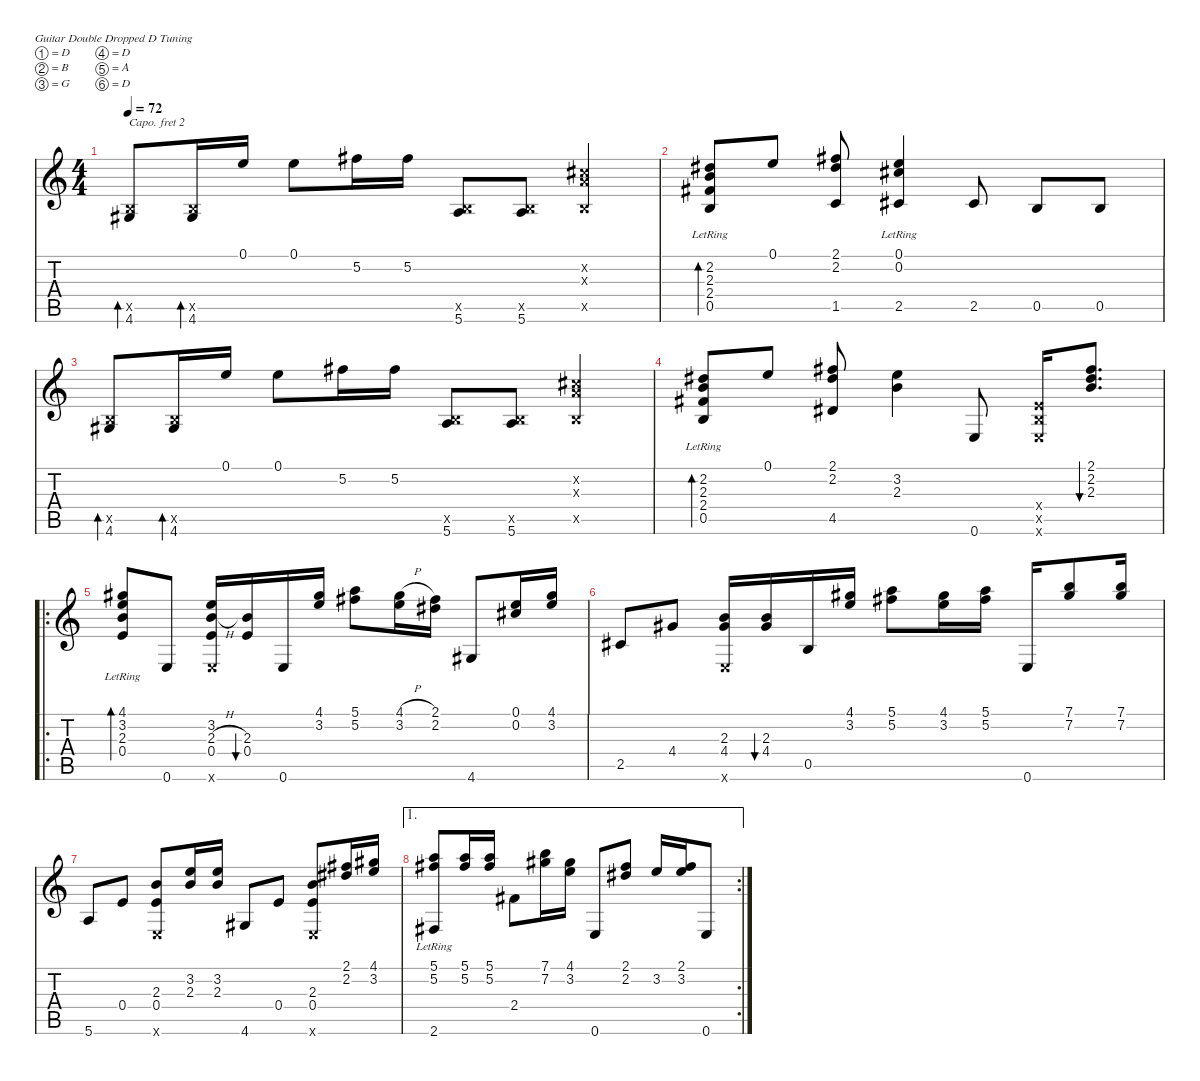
\defaultSystemsLayout 4
\hideDynamics
\bracketExtendMode nobrackets
\singleTrackTrackNamePolicy hidden
\multiTrackTrackNamePolicy hidden
\firstSystemTrackNameOrientation horizontal
\otherSystemsTrackNameOrientation horizontal
\extendBarLines
\chordDiagramsInScore
\track ("咄轟 1" "s.guit.") {instrument acousticguitarsteel}
\staff {score tabs}
\capo 2
\tuning (D4 B3 G3 D3 A2 D2)
\ts (4 4)
\tempo 72
\clef g2
\ks c
(0.5{x} 4.6{acc #}).8{bd 30 dy f beam Up} (0.5{x} 4.6{acc #}).16{bd 30 beam Up} 0.1.16{beam Up} 0.1.8{beam Down} 5.2{acc #}.16{beam Down} 5.2{acc #}.16{beam Down} (0.5{x} 5.6).8{beam Up} (0.5{x} 5.6).8{beam Up} (0.2{x acc #} 0.3{x} 0.5{x}).4{beam Up} |
(2.2{acc #} 2.3 2.4{lr acc #} 0.5).8{bd 120 beam Up} 0.1.8{beam Up} (2.1{acc #} 2.2{acc #} 1.5).8{beam Up} (0.1 0.2{acc #} 2.5{lr acc #}).4{beam Up} 2.5{acc #}.8{beam Up} 0.5.8{beam Up} 0.5.8{beam Up} |
(0.5{x} 4.6{acc #}).8{bd 30 beam Up} (0.5{x} 4.6{acc #}).16{bd 30 beam Up} 0.1.16{beam Up} 0.1.8{beam Down} 5.2{acc #}.16{beam Down} 5.2{acc #}.16{beam Down} (0.5{x} 5.6).8{beam Up} (0.5{x} 5.6).8{beam Up} (0.2{x acc #} 0.3{x} 0.5{x}).4{beam Up} |
(2.2{acc #} 2.3 2.4{lr acc #} 0.5).8{bd 120 beam Up} 0.1.8{beam Up} (2.1{acc #} 2.2{acc #} 4.5{acc #}).8{beam Up} (3.2 2.3).4{beam Down} 0.6.8{beam Up} (0.4{x} 0.5{x} 0.6{x}).16{beam Up} (2.1{acc #} 2.2{acc #} 2.3).8{d bu 30 beam Up} |
\ro
(4.1{lr acc #} 3.2 2.3 0.4).8{bd 120 beam Up} 0.6.8{beam Up} (3.2 2.3{h} 0.4 0.6{x}).16{beam Up} (2.3 0.4).16{bu 30 beam Up} 0.6.16{beam Up} (4.1{acc #} 3.2).16{beam Up} (5.1 5.2{acc #}).8{beam Down} (4.1{h acc #} 3.2).16{beam Down} (2.1{acc #} 2.2{acc #}).16{beam Down} 4.6{acc #}.8{beam Up} (0.1 0.2{acc #}).16{beam Up} (4.1{acc #} 3.2).16{beam Up} |
2.5{acc #}.8{beam Up} 4.4{acc #}.8{beam Up} (2.3 4.4{acc #} 0.6{x}).16{beam Up} (2.3 4.4{acc #}).16{bu 30 beam Up} 0.5.16{beam Up} (4.1{acc #} 3.2).16{beam Up} (5.1 5.2{acc #}).8{beam Down} (4.1{acc #} 3.2).16{beam Down} (5.1 5.2{acc #}).16{beam Down} 0.6.16{beam Up} (7.1 7.2{acc #}).8{beam Up} (7.1 7.2{acc #}).16{beam Up} |
5.6.8{beam Up} 0.4.8{beam Up} (2.3 0.4 0.6{x}).8{beam Up} (3.2 2.3).16{beam Up} (3.2 2.3).16{beam Up} 4.6{acc #}.8{beam Up} 0.4.8{beam Up} (2.3 0.4 0.6{x}).8{beam Up} (2.1{acc #} 2.2{acc #}).16{beam Up} (4.1{acc #} 3.2).16{beam Up} |
\ae 1
\rc 2
(5.1{lr} 5.2{acc #} 2.6{acc #}).8{beam Up} (5.1 5.2{acc #}).16{beam Up} (5.1 5.2{acc #}).16{beam Up} 2.4{acc #}.8{beam Down} (7.1 7.2{acc #}).16{beam Down} (4.1{acc #} 3.2).16{beam Down} 0.6.8{beam Up} (2.1{acc #} 2.2{acc #}).8{beam Up} 3.2.16{beam Up} (2.1{acc #} 3.2).16{beam Up} 0.6.8{beam Up}
